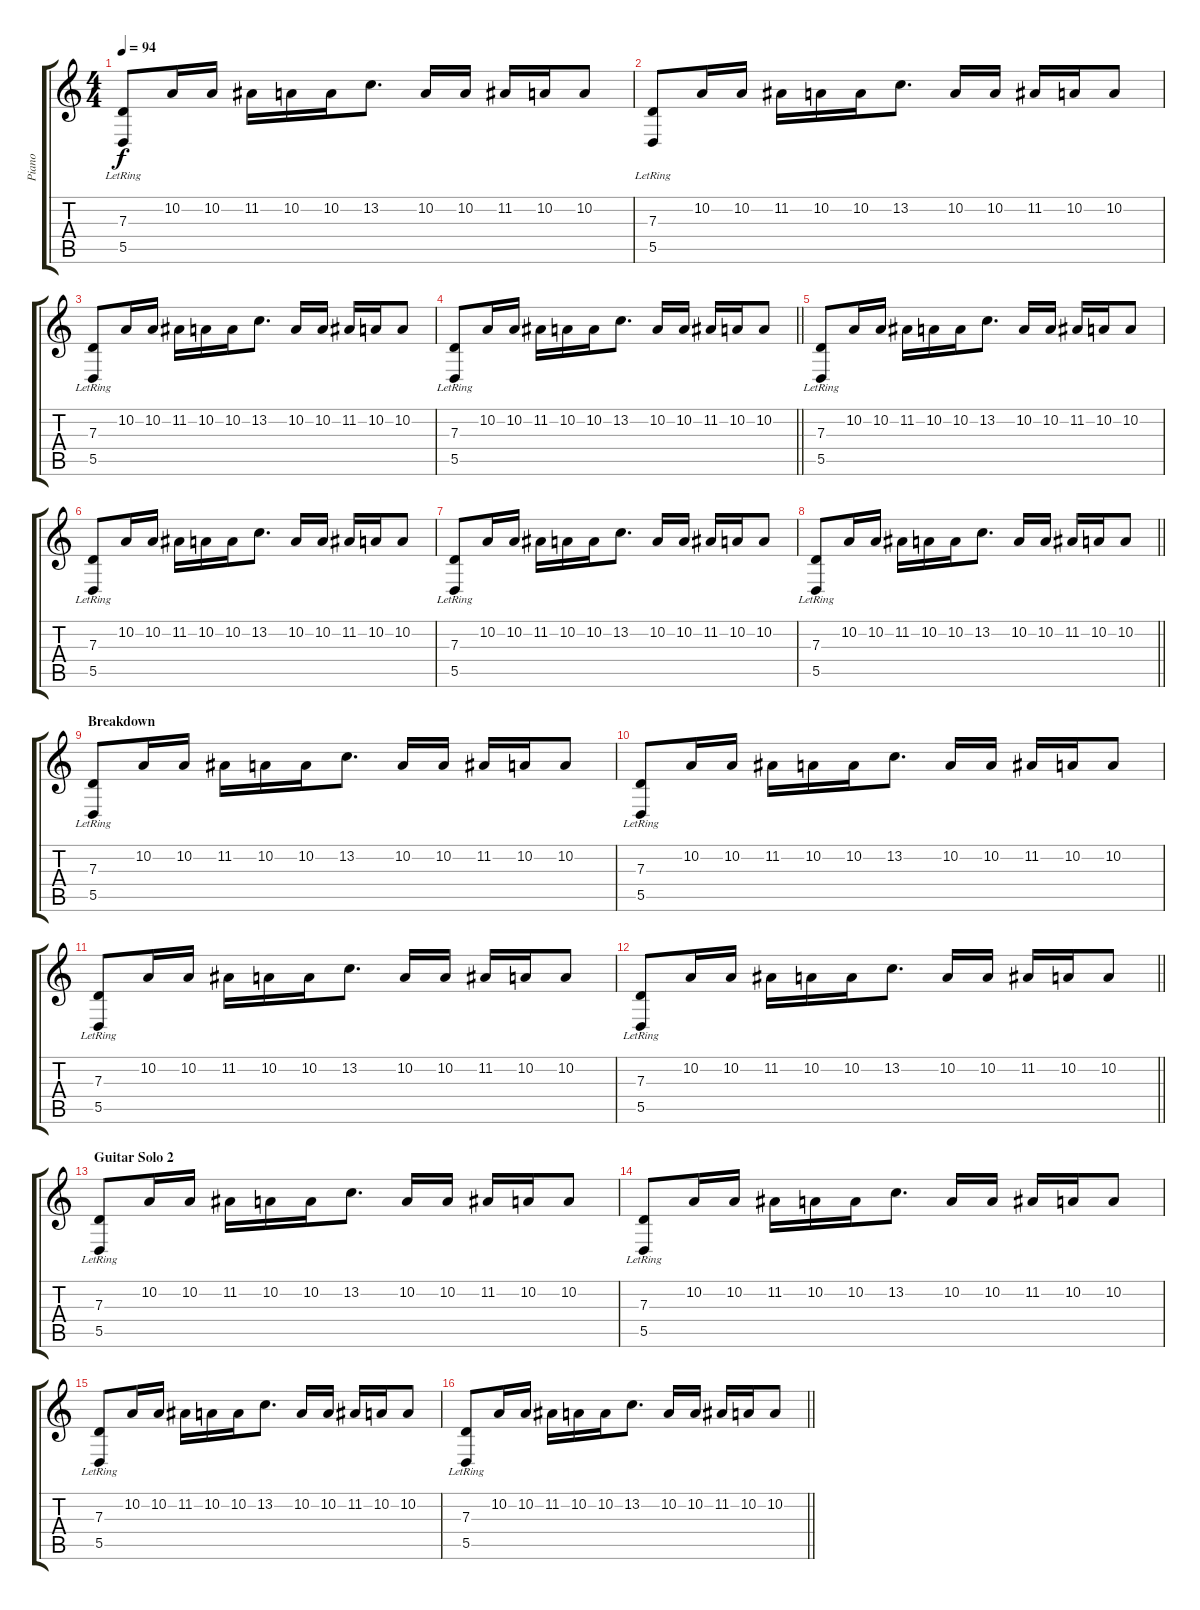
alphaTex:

\track ("Piano" "Piano") {instrument electricgrandpiano}
\staff {score tabs}
\tuning (E4 B3 G3 D3 A2 D2) {hide}
\ts (4 4)
\tempo 94
\clef g2
\ks c
(7.3{lr} 5.5{lr}).8{dy f} 10.2.16 10.2.16 11.2.16 10.2.16 10.2.16 13.2.8{d} 10.2.16 10.2.16 11.2.16 10.2.16 10.2.8 |
(7.3{lr} 5.5{lr}).8 10.2.16 10.2.16 11.2.16 10.2.16 10.2.16 13.2.8{d} 10.2.16 10.2.16 11.2.16 10.2.16 10.2.8 |
(7.3{lr} 5.5{lr}).8 10.2.16 10.2.16 11.2.16 10.2.16 10.2.16 13.2.8{d} 10.2.16 10.2.16 11.2.16 10.2.16 10.2.8 |
\barLineRight lightlight
(7.3{lr} 5.5{lr}).8 10.2.16 10.2.16 11.2.16 10.2.16 10.2.16 13.2.8{d} 10.2.16 10.2.16 11.2.16 10.2.16 10.2.8 |
(7.3{lr} 5.5{lr}).8 10.2.16 10.2.16 11.2.16 10.2.16 10.2.16 13.2.8{d} 10.2.16 10.2.16 11.2.16 10.2.16 10.2.8 |
(7.3{lr} 5.5{lr}).8 10.2.16 10.2.16 11.2.16 10.2.16 10.2.16 13.2.8{d} 10.2.16 10.2.16 11.2.16 10.2.16 10.2.8 |
(7.3{lr} 5.5{lr}).8 10.2.16 10.2.16 11.2.16 10.2.16 10.2.16 13.2.8{d} 10.2.16 10.2.16 11.2.16 10.2.16 10.2.8 |
\barLineRight lightlight
(7.3{lr} 5.5{lr}).8 10.2.16 10.2.16 11.2.16 10.2.16 10.2.16 13.2.8{d} 10.2.16 10.2.16 11.2.16 10.2.16 10.2.8 |
\section ("" "Breakdown")
(7.3{lr} 5.5{lr}).8 10.2.16 10.2.16 11.2.16 10.2.16 10.2.16 13.2.8{d} 10.2.16 10.2.16 11.2.16 10.2.16 10.2.8 |
(7.3{lr} 5.5{lr}).8 10.2.16 10.2.16 11.2.16 10.2.16 10.2.16 13.2.8{d} 10.2.16 10.2.16 11.2.16 10.2.16 10.2.8 |
(7.3{lr} 5.5{lr}).8 10.2.16 10.2.16 11.2.16 10.2.16 10.2.16 13.2.8{d} 10.2.16 10.2.16 11.2.16 10.2.16 10.2.8 |
\barLineRight lightlight
(7.3{lr} 5.5{lr}).8 10.2.16 10.2.16 11.2.16 10.2.16 10.2.16 13.2.8{d} 10.2.16 10.2.16 11.2.16 10.2.16 10.2.8 |
\section ("" "Guitar Solo 2")
(7.3{lr} 5.5{lr}).8 10.2.16 10.2.16 11.2.16 10.2.16 10.2.16 13.2.8{d} 10.2.16 10.2.16 11.2.16 10.2.16 10.2.8 |
(7.3{lr} 5.5{lr}).8 10.2.16 10.2.16 11.2.16 10.2.16 10.2.16 13.2.8{d} 10.2.16 10.2.16 11.2.16 10.2.16 10.2.8 |
(7.3{lr} 5.5{lr}).8 10.2.16 10.2.16 11.2.16 10.2.16 10.2.16 13.2.8{d} 10.2.16 10.2.16 11.2.16 10.2.16 10.2.8 |
\barLineRight lightlight
(7.3{lr} 5.5{lr}).8 10.2.16 10.2.16 11.2.16 10.2.16 10.2.16 13.2.8{d} 10.2.16 10.2.16 11.2.16 10.2.16 10.2.8
